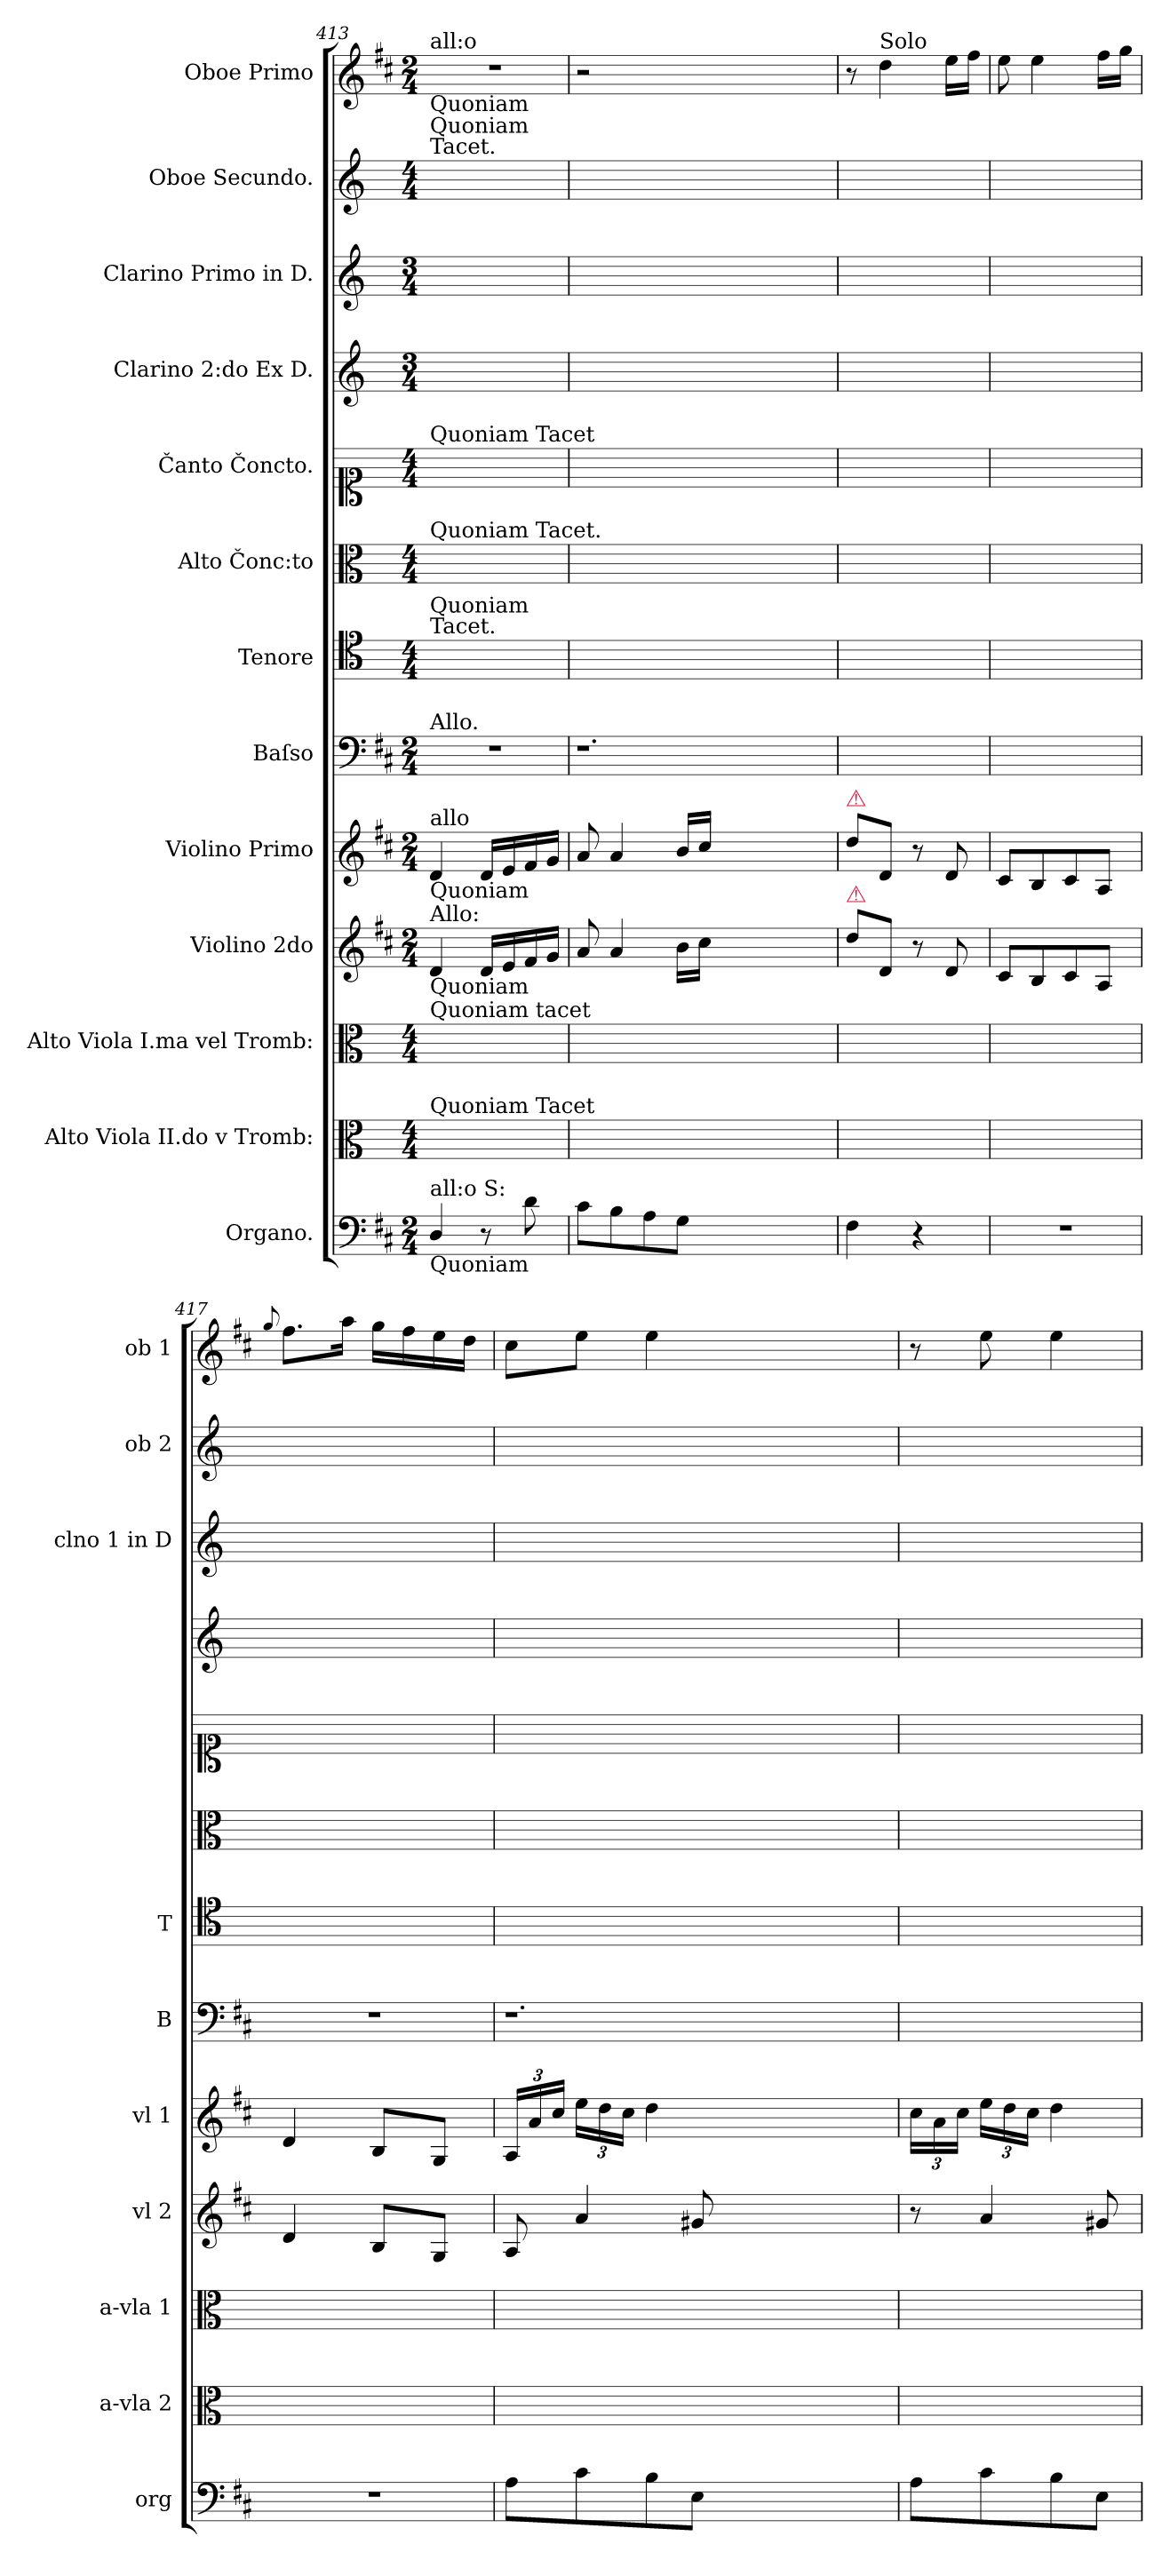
**kern	**kern	**kern	**kern	**dynam	**kern	**dynam	**kern	**kern	**kern	**kern	**kern	**kern	**kern	**kern
*part13	*part12	*part11	*part10	*part10	*part9	*part9	*part8	*part7	*part6	*part5	*part4	*part3	*part2	*part1
*staff13	*staff12	*staff11	*staff10	*staff10	*staff9	*staff9	*staff8	*staff7	*staff6	*staff5	*staff4	*staff3	*staff2	*staff1
*I"Organo.	*I"Alto Viola II.do v Tromb:	*I"Alto Viola I.ma vel Tromb:	*I"Violino 2do	*	*I"Violino Primo	*	*I"Baſso	*I"Tenore	*I"Alto Čonc:to	*I"Čanto Čoncto.	*I"Clarino 2:do Ex D.	*I"Clarino Primo in D.	*I"Oboe Secundo.	*I"Oboe Primo
*I'org	*I'a-vla 2	*I'a-vla 1	*I'vl 2	*	*I'vl 1	*	*I'B	*I'T	*	*	*	*I'clno 1 in D	*I'ob 2	*I'ob 1
*clefF4	*clefC3	*clefC3	*clefG2	*	*clefG2	*	*clefF4	*clefC4	*clefC3	*clefC1	*clefG2	*clefG2	*clefG2	*clefG2
*	*	*	*	*	*	*	*	*	*	*	*ITrd-1c-2	*ITrd-1c-2	*	*
*k[f#c#]	*k[]	*k[]	*k[f#c#]	*	*k[f#c#]	*	*k[f#c#]	*k[]	*k[]	*k[]	*k[f#c#]	*k[f#c#]	*k[]	*k[f#c#]
*M2/4	*M4/4	*M4/4	*M2/4	*	*M2/4	*	*M2/4	*M4/4	*M4/4	*M4/4	*M3/4	*M3/4	*M4/4	*M2/4
=413	=413	=413	=413	=413	=413	=413	=413	=413	=413	=413	=413	=413	=413	=413
!	!	!	!	!	!	!	!	!	!	!	!	!	!	!LO:TX:a:t=all&colon;o
!	!	!	!	!	!	!	!	!	!	!	!	!	!	!LO:TX:b:t=Quoniam
!	!	!	!	!	!	!	!	!	!	!	!	!	!LO:TX:a:t=Quoniam\nTacet.	!
!	!	!	!	!	!	!	!	!	!	!LO:TX:a:t=Quoniam Tacet	!	!	!	!
!	!	!	!	!	!	!	!	!	!LO:TX:a:t=Quoniam Tacet.	!	!	!	!	!
!	!	!	!	!	!	!	!	!LO:TX:a:t=Quoniam\nTacet.	!	!	!	!	!	!
!	!	!	!	!	!	!	!LO:TX:a:t=Allo.	!	!	!	!	!	!	!
!	!	!	!	!	!LO:TX:a:t=allo	!	!	!	!	!	!	!	!	!
!	!	!	!	!	!LO:TX:b:t=Quoniam	!	!	!	!	!	!	!	!	!
!	!	!	!LO:TX:b:t=Quoniam	!	!	!	!	!	!	!	!	!	!	!
!	!	!	!LO:TX:a:t=Allo&colon;	!	!	!	!	!	!	!	!	!	!	!
!	!	!LO:TX:a:t=Quoniam tacet	!	!	!	!	!	!	!	!	!	!	!	!
!	!LO:TX:a:t=Quoniam Tacet	!	!	!	!	!	!	!	!	!	!	!	!	!
!LO:TX:b:t=Quoniam	!	!	!	!	!	!	!	!	!	!	!	!	!	!
!LO:TX:a:t=all&colon;o S&colon;	!	!	!	!	!	!	!	!	!	!	!	!	!	!
4D/	2ryy	2ryy	4d/	.	4d/	.	2r	2ryy	2ryy	2ryy	2ryy	2ryy	2ryy	2r
8r	.	.	16d/LL	.	16d/LL	.	.	.	.	.	.	.	.	.
.	.	.	16e/	.	16e/	.	.	.	.	.	.	.	.	.
8d\	.	.	16f#/	.	16f#/	.	.	.	.	.	.	.	.	.
.	.	.	16g/JJ	.	16g/JJ	.	.	.	.	.	.	.	.	.
=414	=414	=414	=414	=414	=414	=414	=414	=414	=414	=414	=414	=414	=414	=414
8c#\L	2ryy	2ryy	8a/	.	8a/	.	1.r	2ryy	2ryy	2ryy	2ryy	2ryy	2ryy	2r
8B\	.	.	4a/	.	4a/	.	.	.	.	.	.	.	.	.
8A\	.	.	.	.	.	.	.	.	.	.	.	.	.	.
8G\J	.	.	16b\LL	.	16b/LL	.	.	.	.	.	.	.	.	.
.	.	.	16cc#\JJ	.	16cc#/JJ	.	.	.	.	.	.	.	.	.
1ryy	1ryy	1ryy	1ryy	.	1ryy	.	.	1ryy	1ryy	1ryy	1ryy	1ryy	1ryy	1ryy
=415	=415	=415	=415	=415	=415	=415	=415	=415	=415	=415	=415	=415	=415	=415
!	!	!	!	!	!LO:TX:a:color=crimson:t=⚠	!	!	!	!	!	!	!	!	!
!	!	!	!LO:TX:a:color=crimson:t=⚠	!	!	!	!	!	!	!	!	!	!	!
4F#\	2ryy	2ryy	8dd\L	.	8dd\L	.	2ryy	2ryy	2ryy	2ryy	2ryy	2ryy	2ryy	8r
!	!	!	!	!	!	!	!	!	!	!	!	!	!	!LO:TX:a:t=Solo
.	.	.	8d/J	.	8d/J	.	.	.	.	.	.	.	.	4dd\
4r	.	.	8r	.	8r	.	.	.	.	.	.	.	.	.
!	!	!	!	!	!	!LO:DY:b	!	!	!	!	!	!	!	!
.	.	.	8d/	p&colon;	8d/	p&colon;	.	.	.	.	.	.	.	16ee\LL
.	.	.	.	.	.	.	.	.	.	.	.	.	.	16ff#\JJ
=416	=416	=416	=416	=416	=416	=416	=416	=416	=416	=416	=416	=416	=416	=416
2r	2ryy	2ryy	8c#/L	.	8c#/L	.	2ryy	2ryy	2ryy	2ryy	2ryy	2ryy	2ryy	8ee\
.	.	.	8B/	.	8B/	.	.	.	.	.	.	.	.	4ee\
.	.	.	8c#/	.	8c#/	.	.	.	.	.	.	.	.	.
.	.	.	8A/J	.	8A/J	.	.	.	.	.	.	.	.	16ff#\LL
.	.	.	.	.	.	.	.	.	.	.	.	.	.	16gg\JJ
=417	=417	=417	=417	=417	=417	=417	=417	=417	=417	=417	=417	=417	=417	=417
.	.	.	.	.	.	.	.	.	.	.	.	.	.	8qqgg/
2r	2ryy	2ryy	4d/	.	4d/	.	2r	2ryy	2ryy	2ryy	2ryy	2ryy	2ryy	8.ff#\L
.	.	.	.	.	.	.	.	.	.	.	.	.	.	16aa\Jk
.	.	.	8B/L	.	8B/L	.	.	.	.	.	.	.	.	16gg\LL
.	.	.	.	.	.	.	.	.	.	.	.	.	.	16ff#\
.	.	.	8G/J	.	8G/J	.	.	.	.	.	.	.	.	16ee\
.	.	.	.	.	.	.	.	.	.	.	.	.	.	16dd\JJ
=418	=418	=418	=418	=418	=418	=418	=418	=418	=418	=418	=418	=418	=418	=418
*	*	*	*	*	*Xbrackettup	*	*	*	*	*	*	*	*	*
8A\L	2ryy	2ryy	8A/	.	24A/LL	.	1.r	2ryy	2ryy	2ryy	2ryy	2ryy	2ryy	8cc#\L
!	!	!	!	!	!	!LO:DY:b	!	!	!	!	!	!	!	!
.	.	.	.	.	24a/	for	.	.	.	.	.	.	.	.
.	.	.	.	.	24cc#/JJ	.	.	.	.	.	.	.	.	.
8c#\	.	.	4a/	for	24ee\LL	.	.	.	.	.	.	.	.	8ee\J
.	.	.	.	.	24dd\	.	.	.	.	.	.	.	.	.
.	.	.	.	.	24cc#\JJ	.	.	.	.	.	.	.	.	.
8B\	.	.	.	.	4dd\	.	.	.	.	.	.	.	.	4ee\
8E\J	.	.	8g#X/	.	.	.	.	.	.	.	.	.	.	.
1ryy	1ryy	1ryy	1ryy	.	1ryy	.	.	1ryy	1ryy	1ryy	1ryy	1ryy	1ryy	1ryy
=419	=419	=419	=419	=419	=419	=419	=419	=419	=419	=419	=419	=419	=419	=419
8A\L	2ryy	2ryy	8r	.	24cc#\LL	.	2ryy	2ryy	2ryy	2ryy	2ryy	2ryy	2ryy	8r
.	.	.	.	.	24a\	.	.	.	.	.	.	.	.	.
.	.	.	.	.	24cc#\JJ	.	.	.	.	.	.	.	.	.
8c#\	.	.	4a/	.	24ee\LL	.	.	.	.	.	.	.	.	8ee\
.	.	.	.	.	24dd\	.	.	.	.	.	.	.	.	.
.	.	.	.	.	24cc#\JJ	.	.	.	.	.	.	.	.	.
8B\	.	.	.	.	4dd\	.	.	.	.	.	.	.	.	4ee\
8E\J	.	.	8g#X/	.	.	.	.	.	.	.	.	.	.	.
=	=	=	=	=	=	=	=	=	=	=	=	=	=	=
*-	*-	*-	*-	*-	*-	*-	*-	*-	*-	*-	*-	*-	*-	*-
